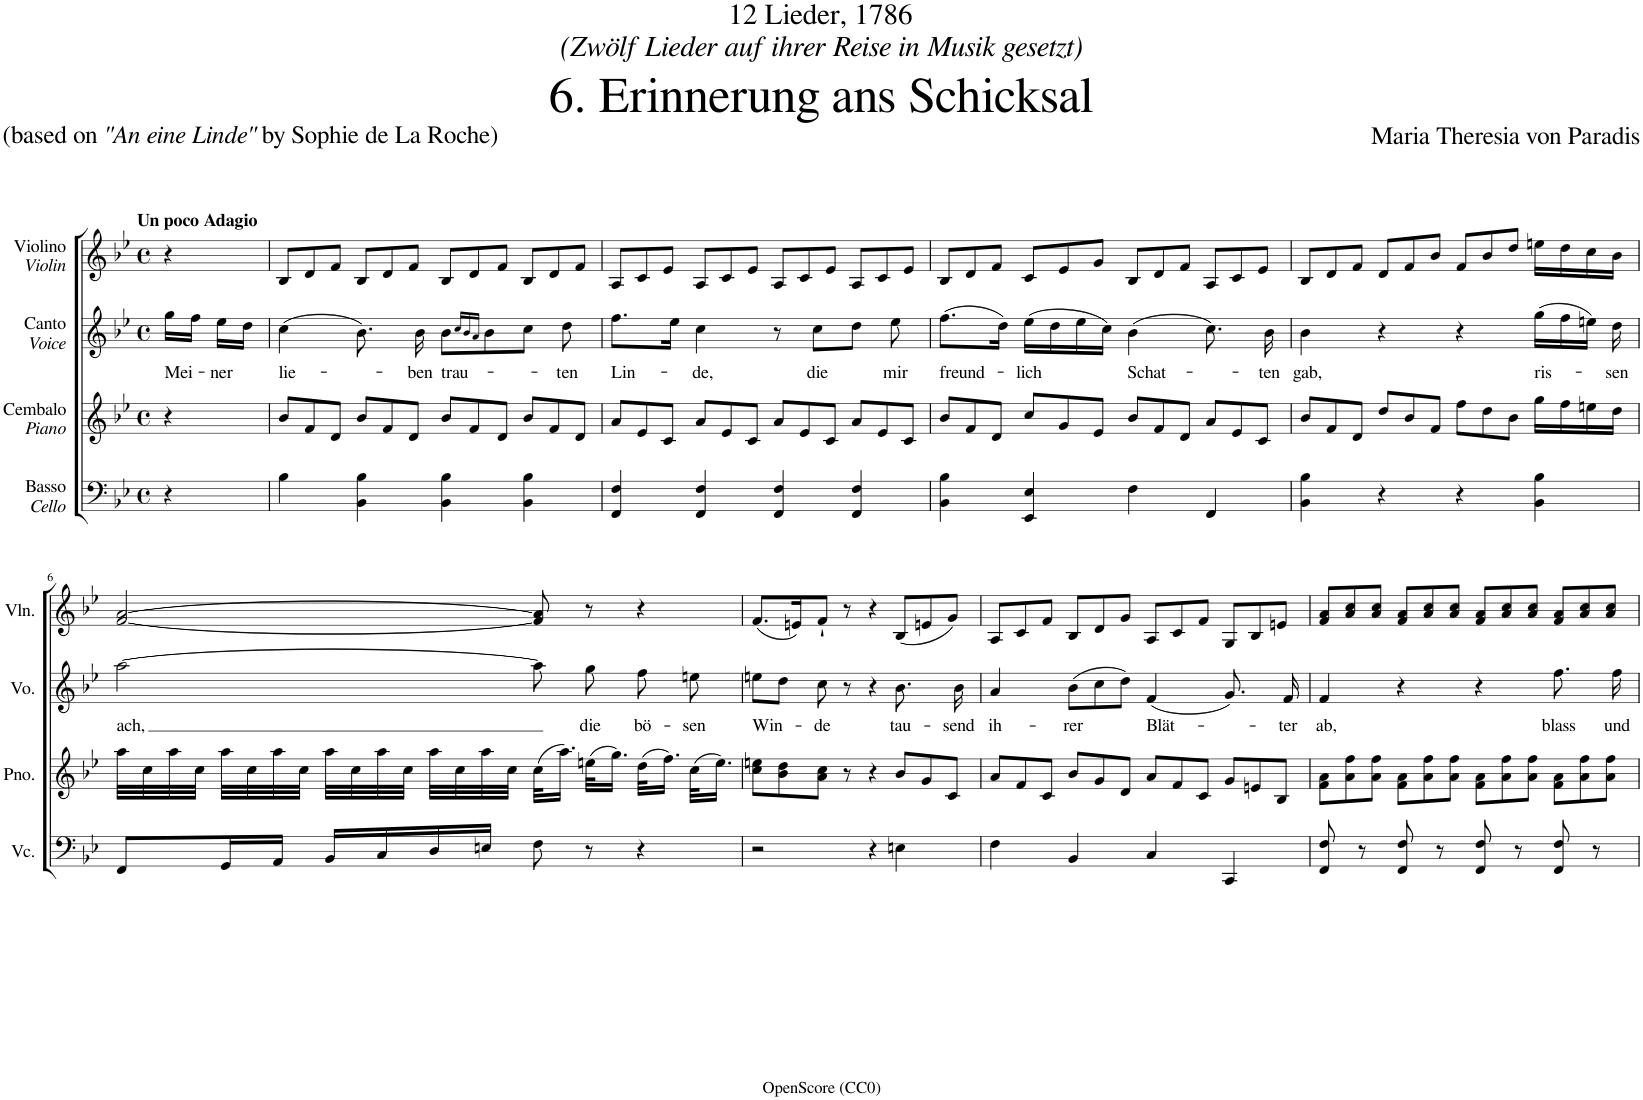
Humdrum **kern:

**kern	**kern	**kern	**text	**kern
*part4	*part3	*part2	*part2	*part1
*staff4	*staff3	*staff2	*staff2	*staff1
*I"Basso Cello	*I"Cembalo Piano	*I"Canto Voice	*	*I"Violino Violin
*	*I'Pno.	*I'Vo.	*	*I'Vln.
*clefF4	*clefG2	*clefG2	*	*clefG2
*k[b-e-]	*k[b-e-]	*k[b-e-]	*	*k[b-e-]
*M4/4	*M4/4	*M4/4	*	*M4/4
*met(c)	*met(c)	*met(c)	*	*met(c)
=1	=1	=1	=1	=1
!	!	!	!	!LO:TX:a:B:t=Un poco Adagio
!	!	!	!LO:LY:b	!
4r	4r	16gg\LL	Mei-	4r
.	.	16ff\JJ	.	.
!	!	!	!LO:LY:b	!
.	.	16ee-\LL	-ner	.
.	.	16dd\JJ	.	.
=2	=2	=2	=2	=2
*	*Xbrackettup	*	*	*
!	!	!	!LO:LY:b	!
*	*	*	*	*Xbrackettup
4B-\	12b-/L	(4cc\	lie-	12B-/L
.	12f/	.	.	12d/
.	12d/J	.	.	12f/J
4BB-\ 4B-\	12b-/L	8.b-\)	.	12B-/L
.	12f/	.	.	12d/
.	12d/J	.	.	12f/J
!	!	!	!LO:LY:b	!
.	.	16b-\	-ben	.
!	!	!	!LO:LY:b	!
4BB-\ 4B-\	12b-/L	8b-\L	trau-	12B-/L
.	12f/	.	.	12d/
.	.	16qcc/LL	.	.
.	.	16qb-/	.	.
.	.	16qa/JJ	.	.
.	.	8b-\	.	.
.	12d/J	.	.	12f/J
4BB-\ 4B-\	12b-/L	8cc\J	.	12B-/L
.	12f/	.	.	12d/
!	!	!	!LO:LY:b	!
.	.	8dd\	-ten	.
.	12d/J	.	.	12f/J
=3	=3	=3	=3	=3
!	!	!	!LO:LY:b	!
4FF/ 4F/	12a/L	8.ff\L	Lin-	12A/L
.	12e-/	.	.	12c/
.	12c/J	.	.	12e-/J
.	.	16ee-\Jk	.	.
!	!	!	!LO:LY:b	!
4FF/ 4F/	12a/L	4cc\	-de,	12A/L
.	12e-/	.	.	12c/
.	12c/J	.	.	12e-/J
4FF/ 4F/	12a/L	8r	.	12A/L
.	12e-/	.	.	12c/
!	!	!	!LO:LY:b	!
.	.	8cc\L	die	.
.	12c/J	.	.	12e-/J
4FF/ 4F/	12a/L	8dd\J	.	12A/L
.	12e-/	.	.	12c/
!	!	!	!LO:LY:b	!
.	.	8ee-\	mir	.
.	12c/J	.	.	12e-/J
=4	=4	=4	=4	=4
!	!	!	!LO:LY:b	!
4BB-\ 4B-\	12b-/L	(8.ff\L	freund-	12B-/L
.	12f/	.	.	12d/
.	12d/J	.	.	12f/J
.	.	16dd\Jk)	.	.
!	!	!	!LO:LY:b	!
4EE-/ 4E-/	12cc/L	(16ee-\LL	-lich	12c/L
.	.	16dd\	.	.
.	12g/	.	.	12e-/
.	.	16ee-\	.	.
.	12e-/J	.	.	12g/J
.	.	16cc\JJ)	.	.
!	!	!	!LO:LY:b	!
4F\	12b-/L	(4b-\	Schat-	12B-/L
.	12f/	.	.	12d/
.	12d/J	.	.	12f/J
4FF/	12a/L	8.cc\)	.	12A/L
.	12e-/	.	.	12c/
.	12c/J	.	.	12e-/J
!	!	!	!LO:LY:b	!
.	.	16b-\	-ten	.
=5	=5	=5	=5	=5
!	!	!	!LO:LY:b	!
4BB-\ 4B-\	12b-/L	4b-\	gab,	12B-/L
.	12f/	.	.	12d/
.	12d/J	.	.	12f/J
4r	12dd/L	4r	.	12d/L
.	12b-/	.	.	12f/
.	12f/J	.	.	12b-/J
4r	12ff\L	4r	.	12f/L
.	12dd\	.	.	12b-/
.	12b-\J	.	.	12dd/J
!	!	!	!LO:LY:b	!
4BB-\ 4B-\	16gg\LL	(16gg\LL	ris-	16een\LL
.	16ff\	16ff\	.	16dd\
.	16een\	16een\JJ)	.	16cc\
!	!	!	!LO:LY:b	!
.	16dd\JJ	16dd\	-sen	16b-\JJ
!!LO:LB:g=z
=6	=6	=6	=6	=6
!	!	!	!LO:LY:b	!
8FF/L	32aa\LLL	[2aa\	ach,	[2f/ [2a/
.	32cc\	.	.	.
.	32aa\	.	.	.
.	32cc\JJJ	.	.	.
16GG/L	32aa\LLL	.	.	.
.	32cc\	.	.	.
16AA/JJ	32aa\	.	.	.
.	32cc\JJJ	.	.	.
16BB-/LL	32aa\LLL	.	.	.
.	32cc\	.	.	.
16C/	32aa\	.	.	.
.	32cc\JJJ	.	.	.
16D/	32aa\LLL	.	.	.
.	32cc\	.	.	.
16En/JJ	32aa\	.	.	.
.	32cc\JJJ	.	.	.
8F\	(32cc\KLL	8aa\]	.	8f/] 8a/]
.	16.aa\JJ)	.	.	.
!	!	!	!LO:LY:b	!
8r	(32een\KLL	8gg\	die	8r
.	16.gg\JJ)	.	.	.
!	!	!	!LO:LY:b	!
4r	(32dd\KLL	8ff\	bö-	4r
.	16.ff\JJ)	.	.	.
!	!	!	!LO:LY:b	!
.	(32cc\KLL	8een\	-sen	.
.	16.ee\JJ)	.	.	.
=7	=7	=7	=7	=7
!	!	!	!LO:LY:b	!
2r	8cc\ 8een\L	8een\L	Win-	(8.f/L
.	8b-\ 8dd\	8dd\J	.	.
.	.	.	.	16en/K)
!	!	!	!LO:LY:b	!
.	8a\ 8cc\J	8cc\	-de	8f`/J
.	8r	8r	.	8r
4r	4r	4r	.	4r
!	!	!	!LO:LY:b	!
4En\	12b-/L	8.b-\	tau-	(12B-/L
.	12g/	.	.	12en/
.	12c/J	.	.	12g/J)
!	!	!	!LO:LY:b	!
.	.	16b-\	-send	.
=8	=8	=8	=8	=8
!	!	!	!LO:LY:b	!
4F\	12a/L	4a/	ih-	12A/L
.	12f/	.	.	12c/
.	12c/J	.	.	12f/J
*	*	*Xbrackettup	*	*
!	!	!	!LO:LY:b	!
4BB-/	12b-/L	(12b-\L	-rer	12B-/L
.	12g/	12cc\	.	12d/
.	12d/J	12dd\J)	.	12g/J
!	!	!	!LO:LY:b	!
4C/	12a/L	(4f/	Blät-	12A/L
.	12f/	.	.	12c/
.	12c/J	.	.	12f/J
4CC/	12g/L	8.g/)	.	12G/L
.	12en/	.	.	12B-/
.	12B-/J	.	.	12en/J
!	!	!	!LO:LY:b	!
.	.	16f/	-ter	.
=9	=9	=9	=9	=9
!	!	!	!LO:LY:b	!
8FF/ 8F/	12f\ 12a\L	4f/	ab,	12f/ 12a/L
.	12a\ 12ff\	.	.	12a/ 12cc/
8r	.	.	.	.
.	12a\ 12ff\J	.	.	12a/ 12cc/J
8FF/ 8F/	12f\ 12a\L	4r	.	12f/ 12a/L
.	12a\ 12ff\	.	.	12a/ 12cc/
8r	.	.	.	.
.	12a\ 12ff\J	.	.	12a/ 12cc/J
8FF/ 8F/	12f\ 12a\L	4r	.	12f/ 12a/L
.	12a\ 12ff\	.	.	12a/ 12cc/
8r	.	.	.	.
.	12a\ 12ff\J	.	.	12a/ 12cc/J
!	!	!	!LO:LY:b	!
8FF/ 8F/	12f\ 12a\L	8.ff\	blass	12f/ 12a/L
.	12a\ 12ff\	.	.	12a/ 12cc/
8r	.	.	.	.
.	12a\ 12ff\J	.	.	12a/ 12cc/J
!	!	!	!LO:LY:b	!
.	.	16ff\	und	.
=	=	=	=	=
*-	*-	*-	*-	*-
